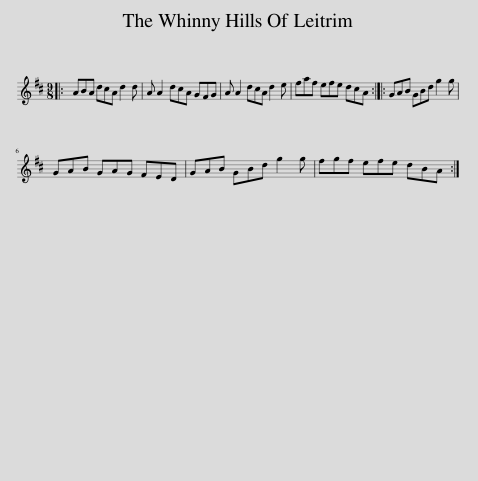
X:1
L:1/8
M:9/8
I:linebreak $
K:D
V:1 treble
V:1
|: ABA dcA d2 d | A A2 dcA GFG | A A2 dcA d2 e | faf efe dcA :: GAB GBd g2 g |$ %5
 GAB GAG FED | GAB GBd g2 g | fgf efe dBA :| %8
